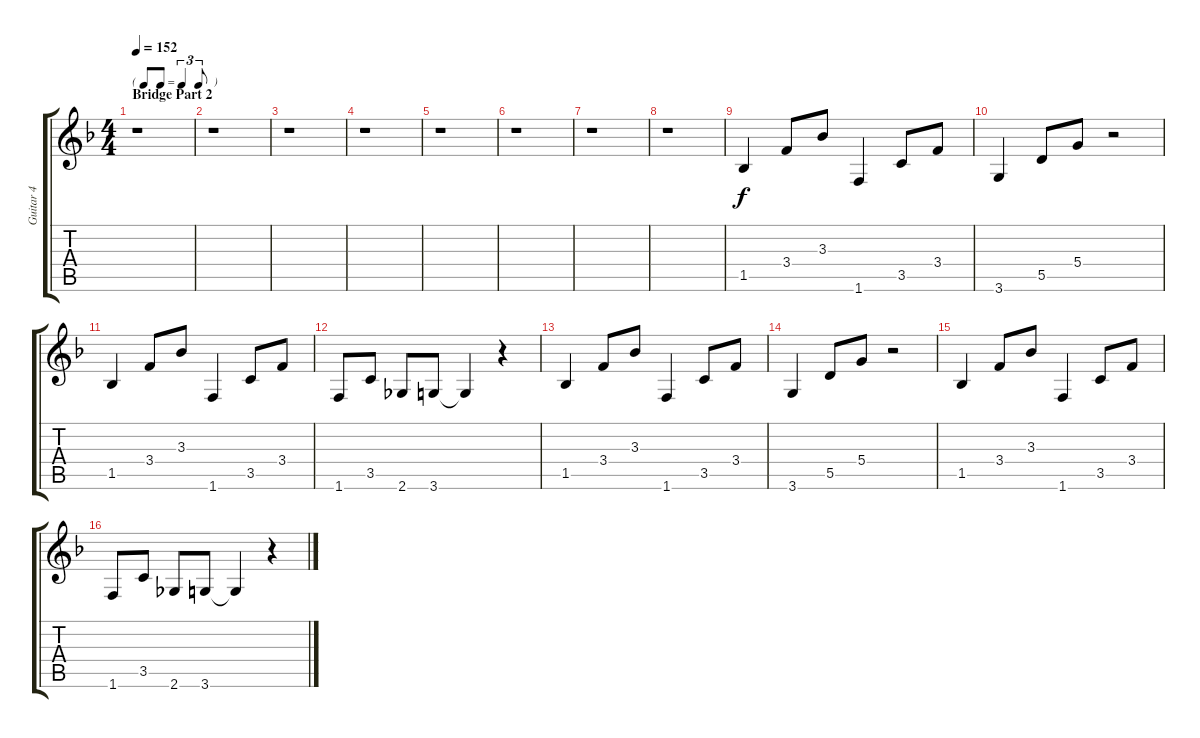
\track ("Guitar 4" "Guitar 4") {instrument electricguitarclean}
\staff {score tabs}
\tuning (E4 B3 G3 D3 A2 E2) {hide}
\ts (4 4)
\tf triplet8th
\section ("" "Bridge Part 2")
\tempo 152
\clef g2
\ks f
r.1{dy f} |
r.1 |
r.1 |
r.1 |
r.1 |
r.1 |
r.1 |
r.1 |
1.5.4 3.4.8 3.3.8 1.6.4 3.5.8 3.4.8 |
3.6.4 5.5.8 5.4.8 r.2 |
1.5.4 3.4.8 3.3.8 1.6.4 3.5.8 3.4.8 |
1.6.8 3.5.8 2.6.8 3.6.8 3.6{t}.4 r.4 |
1.5.4 3.4.8 3.3.8 1.6.4 3.5.8 3.4.8 |
3.6.4 5.5.8 5.4.8 r.2 |
1.5.4 3.4.8 3.3.8 1.6.4 3.5.8 3.4.8 |
1.6.8 3.5.8 2.6.8 3.6.8 3.6{t}.4 r.4
